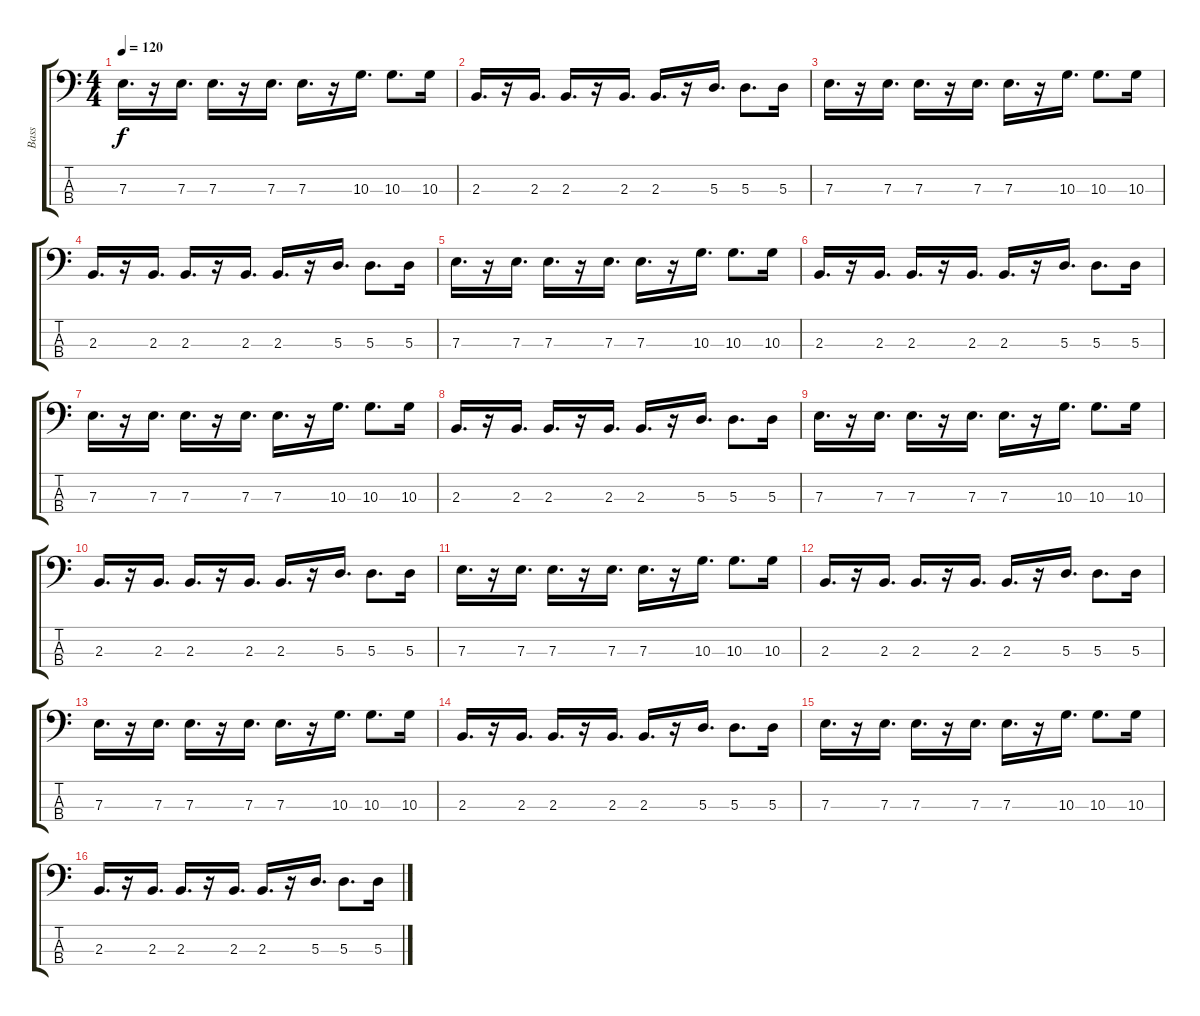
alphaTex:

\track ("Bass" "Bass") {instrument electricbassfinger}
\staff {score tabs}
\tuning (G2 D2 A1 E1) {hide}
\ts (4 4)
\tempo 120
\clef f4
\ks c
7.3.16{d dy f} r.16 7.3.16{d} 7.3.16{d} r.16 7.3.16{d} 7.3.16{d} r.16 10.3.16{d} 10.3.8{d} 10.3.16 |
2.3.16{d} r.16 2.3.16{d} 2.3.16{d} r.16 2.3.16{d} 2.3.16{d} r.16 5.3.16{d} 5.3.8{d} 5.3.16 |
7.3.16{d} r.16 7.3.16{d} 7.3.16{d} r.16 7.3.16{d} 7.3.16{d} r.16 10.3.16{d} 10.3.8{d} 10.3.16 |
2.3.16{d} r.16 2.3.16{d} 2.3.16{d} r.16 2.3.16{d} 2.3.16{d} r.16 5.3.16{d} 5.3.8{d} 5.3.16 |
7.3.16{d} r.16 7.3.16{d} 7.3.16{d} r.16 7.3.16{d} 7.3.16{d} r.16 10.3.16{d} 10.3.8{d} 10.3.16 |
2.3.16{d} r.16 2.3.16{d} 2.3.16{d} r.16 2.3.16{d} 2.3.16{d} r.16 5.3.16{d} 5.3.8{d} 5.3.16 |
7.3.16{d} r.16 7.3.16{d} 7.3.16{d} r.16 7.3.16{d} 7.3.16{d} r.16 10.3.16{d} 10.3.8{d} 10.3.16 |
2.3.16{d} r.16 2.3.16{d} 2.3.16{d} r.16 2.3.16{d} 2.3.16{d} r.16 5.3.16{d} 5.3.8{d} 5.3.16 |
7.3.16{d} r.16 7.3.16{d} 7.3.16{d} r.16 7.3.16{d} 7.3.16{d} r.16 10.3.16{d} 10.3.8{d} 10.3.16 |
2.3.16{d} r.16 2.3.16{d} 2.3.16{d} r.16 2.3.16{d} 2.3.16{d} r.16 5.3.16{d} 5.3.8{d} 5.3.16 |
7.3.16{d} r.16 7.3.16{d} 7.3.16{d} r.16 7.3.16{d} 7.3.16{d} r.16 10.3.16{d} 10.3.8{d} 10.3.16 |
2.3.16{d} r.16 2.3.16{d} 2.3.16{d} r.16 2.3.16{d} 2.3.16{d} r.16 5.3.16{d} 5.3.8{d} 5.3.16 |
7.3.16{d} r.16 7.3.16{d} 7.3.16{d} r.16 7.3.16{d} 7.3.16{d} r.16 10.3.16{d} 10.3.8{d} 10.3.16 |
2.3.16{d} r.16 2.3.16{d} 2.3.16{d} r.16 2.3.16{d} 2.3.16{d} r.16 5.3.16{d} 5.3.8{d} 5.3.16 |
7.3.16{d} r.16 7.3.16{d} 7.3.16{d} r.16 7.3.16{d} 7.3.16{d} r.16 10.3.16{d} 10.3.8{d} 10.3.16 |
2.3.16{d} r.16 2.3.16{d} 2.3.16{d} r.16 2.3.16{d} 2.3.16{d} r.16 5.3.16{d} 5.3.8{d} 5.3.16
